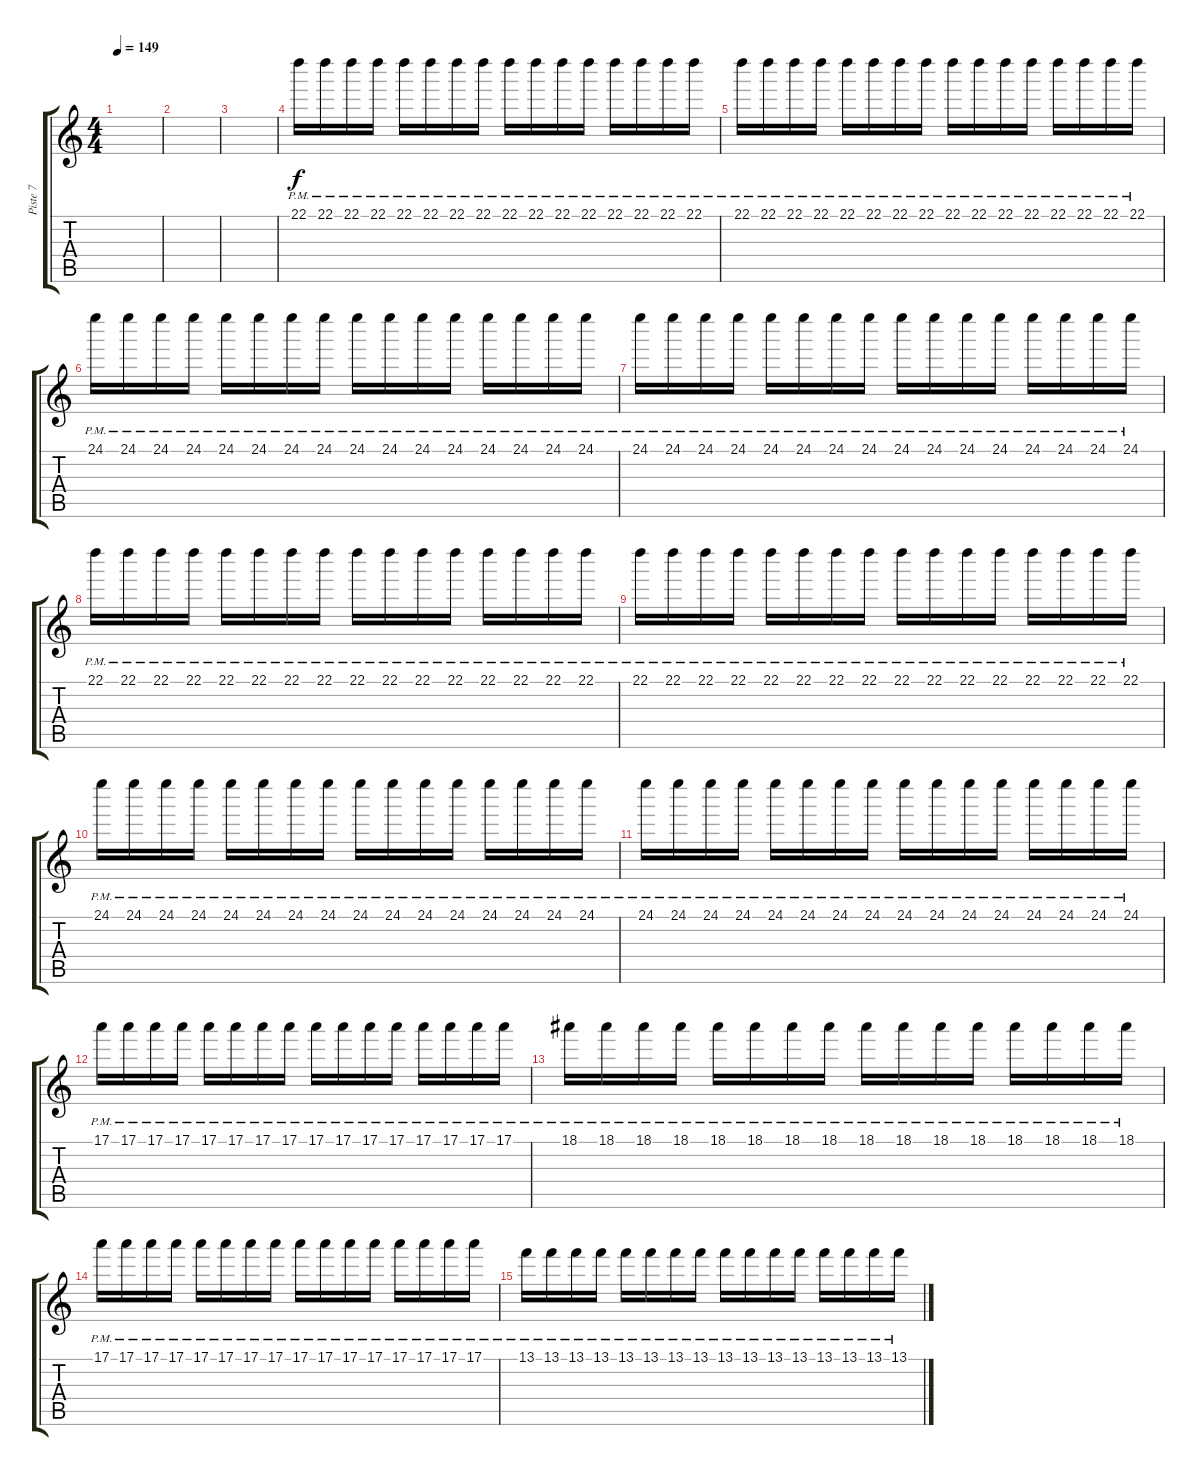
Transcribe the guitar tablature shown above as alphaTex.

\track ("Piste 7" "Piste 7") {instrument electricguitarclean}
\staff {score tabs}
\tuning (E4 B3 G3 D3 A2 E2) {hide}
\ts (4 4)
\tempo 149
\clef g2
\ks c
|
|
|
22.1{pm}.16 22.1{pm}.16 22.1{pm}.16 22.1{pm}.16 22.1{pm}.16 22.1{pm}.16 22.1{pm}.16 22.1{pm}.16 22.1{pm}.16 22.1{pm}.16 22.1{pm}.16 22.1{pm}.16 22.1{pm}.16 22.1{pm}.16 22.1{pm}.16 22.1{pm}.16 |
22.1{pm}.16 22.1{pm}.16 22.1{pm}.16 22.1{pm}.16 22.1{pm}.16 22.1{pm}.16 22.1{pm}.16 22.1{pm}.16 22.1{pm}.16 22.1{pm}.16 22.1{pm}.16 22.1{pm}.16 22.1{pm}.16 22.1{pm}.16 22.1{pm}.16 22.1{pm}.16 |
24.1{pm}.16 24.1{pm}.16 24.1{pm}.16 24.1{pm}.16 24.1{pm}.16 24.1{pm}.16 24.1{pm}.16 24.1{pm}.16 24.1{pm}.16 24.1{pm}.16 24.1{pm}.16 24.1{pm}.16 24.1{pm}.16 24.1{pm}.16 24.1{pm}.16 24.1{pm}.16 |
24.1{pm}.16 24.1{pm}.16 24.1{pm}.16 24.1{pm}.16 24.1{pm}.16 24.1{pm}.16 24.1{pm}.16 24.1{pm}.16 24.1{pm}.16 24.1{pm}.16 24.1{pm}.16 24.1{pm}.16 24.1{pm}.16 24.1{pm}.16 24.1{pm}.16 24.1{pm}.16 |
22.1{pm}.16 22.1{pm}.16 22.1{pm}.16 22.1{pm}.16 22.1{pm}.16 22.1{pm}.16 22.1{pm}.16 22.1{pm}.16 22.1{pm}.16 22.1{pm}.16 22.1{pm}.16 22.1{pm}.16 22.1{pm}.16 22.1{pm}.16 22.1{pm}.16 22.1{pm}.16 |
22.1{pm}.16 22.1{pm}.16 22.1{pm}.16 22.1{pm}.16 22.1{pm}.16 22.1{pm}.16 22.1{pm}.16 22.1{pm}.16 22.1{pm}.16 22.1{pm}.16 22.1{pm}.16 22.1{pm}.16 22.1{pm}.16 22.1{pm}.16 22.1{pm}.16 22.1{pm}.16 |
24.1{pm}.16 24.1{pm}.16 24.1{pm}.16 24.1{pm}.16 24.1{pm}.16 24.1{pm}.16 24.1{pm}.16 24.1{pm}.16 24.1{pm}.16 24.1{pm}.16 24.1{pm}.16 24.1{pm}.16 24.1{pm}.16 24.1{pm}.16 24.1{pm}.16 24.1{pm}.16 |
24.1{pm}.16 24.1{pm}.16 24.1{pm}.16 24.1{pm}.16 24.1{pm}.16 24.1{pm}.16 24.1{pm}.16 24.1{pm}.16 24.1{pm}.16 24.1{pm}.16 24.1{pm}.16 24.1{pm}.16 24.1{pm}.16 24.1{pm}.16 24.1{pm}.16 24.1{pm}.16 |
17.1{pm}.16 17.1{pm}.16 17.1{pm}.16 17.1{pm}.16 17.1{pm}.16 17.1{pm}.16 17.1{pm}.16 17.1{pm}.16 17.1{pm}.16 17.1{pm}.16 17.1{pm}.16 17.1{pm}.16 17.1{pm}.16 17.1{pm}.16 17.1{pm}.16 17.1{pm}.16 |
18.1{pm}.16 18.1{pm}.16 18.1{pm}.16 18.1{pm}.16 18.1{pm}.16 18.1{pm}.16 18.1{pm}.16 18.1{pm}.16 18.1{pm}.16 18.1{pm}.16 18.1{pm}.16 18.1{pm}.16 18.1{pm}.16 18.1{pm}.16 18.1{pm}.16 18.1{pm}.16 |
17.1{pm}.16 17.1{pm}.16 17.1{pm}.16 17.1{pm}.16 17.1{pm}.16 17.1{pm}.16 17.1{pm}.16 17.1{pm}.16 17.1{pm}.16 17.1{pm}.16 17.1{pm}.16 17.1{pm}.16 17.1{pm}.16 17.1{pm}.16 17.1{pm}.16 17.1{pm}.16 |
13.1{pm}.16 13.1{pm}.16 13.1{pm}.16 13.1{pm}.16 13.1{pm}.16 13.1{pm}.16 13.1{pm}.16 13.1{pm}.16 13.1{pm}.16 13.1{pm}.16 13.1{pm}.16 13.1{pm}.16 13.1{pm}.16 13.1{pm}.16 13.1{pm}.16 13.1{pm}.16
